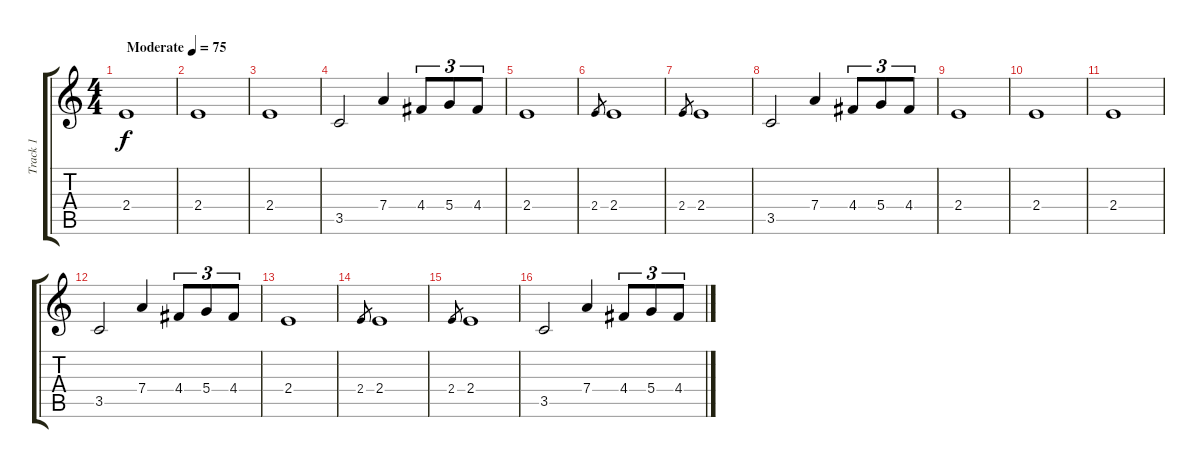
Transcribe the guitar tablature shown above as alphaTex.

\track ("Track 1" "Track 1") {instrument electricguitarclean}
\staff {score tabs}
\tuning (E4 B3 G3 D3 A2 E2) {hide}
\ts (4 4)
\tempo (75 "Moderate")
\clef g2
\ks c
2.4.1{dy f instrument electricguitarclean} |
2.4.1 |
2.4.1 |
3.5.2 7.4.4 4.4.8{tu (3 2)} 5.4.8{tu (3 2)} 4.4.8{tu (3 2)} |
2.4.1 |
2.4.8{gr} 2.4.1 |
2.4.8{gr} 2.4.1 |
3.5.2 7.4.4 4.4.8{tu (3 2)} 5.4.8{tu (3 2)} 4.4.8{tu (3 2)} |
2.4.1 |
2.4.1 |
2.4.1 |
3.5.2 7.4.4 4.4.8{tu (3 2)} 5.4.8{tu (3 2)} 4.4.8{tu (3 2)} |
2.4.1 |
2.4.8{gr} 2.4.1 |
2.4.8{gr} 2.4.1 |
3.5.2 7.4.4 4.4.8{tu (3 2)} 5.4.8{tu (3 2)} 4.4.8{tu (3 2)}
